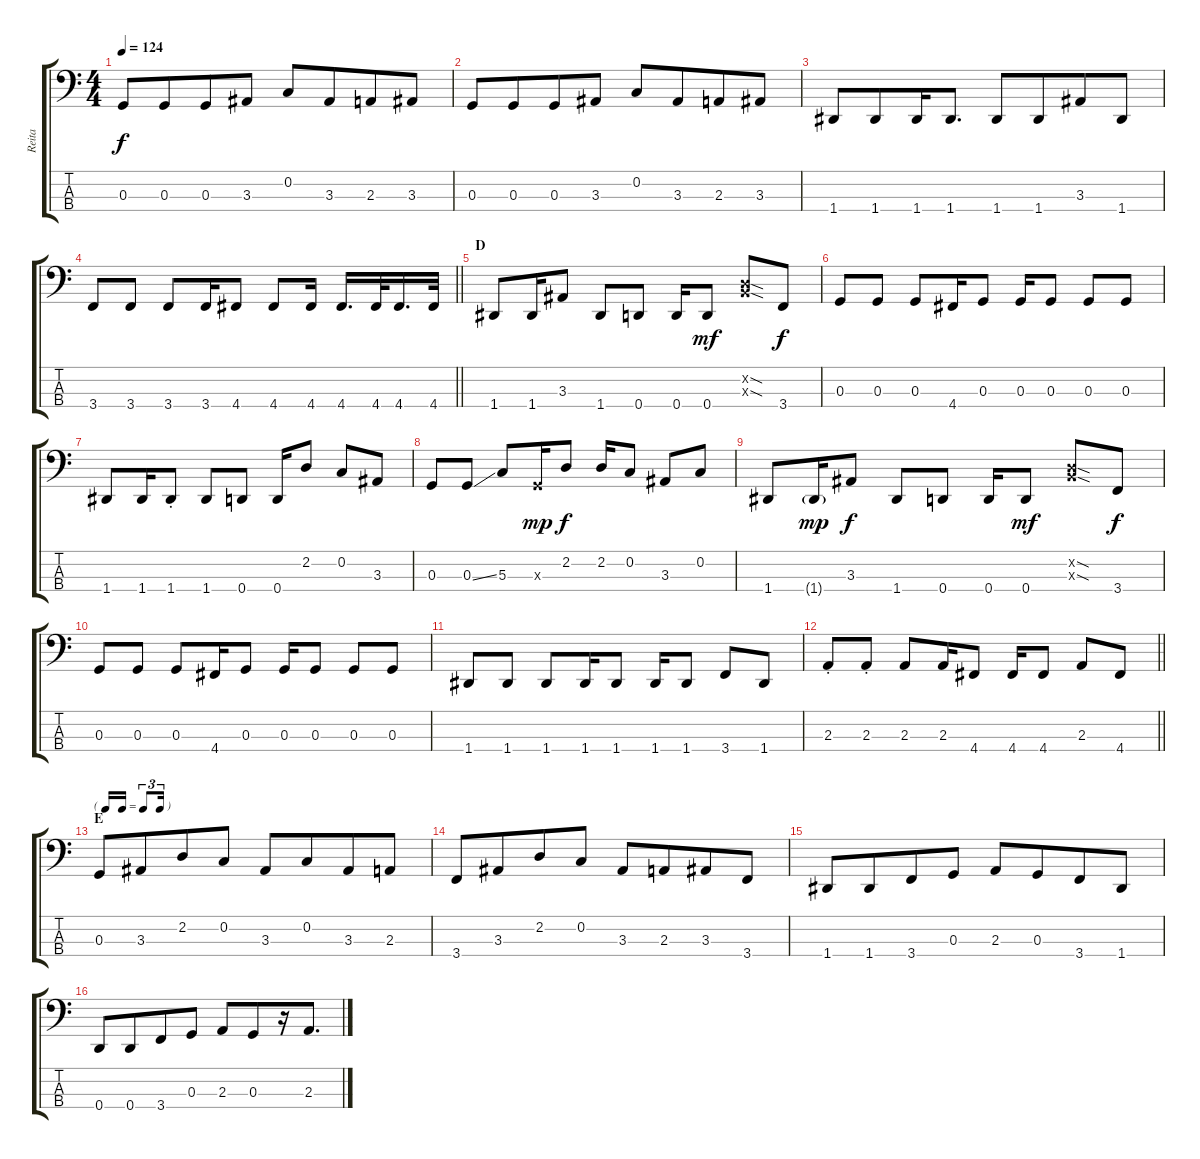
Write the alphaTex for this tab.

\track ("Reita" "Reita") {instrument electricbassfinger}
\staff {score tabs}
\tuning (F2 C2 G1 D1) {hide}
\ts (4 4)
\tempo 124
\clef f4
\ks c
0.3.8{dy f} 0.3.8{beam merge} 0.3.8 3.3.8 0.2.8 3.3.8{beam merge} 2.3.8 3.3.8 |
0.3.8 0.3.8{beam merge} 0.3.8 3.3.8 0.2.8 3.3.8{beam merge} 2.3.8 3.3.8 |
1.4.8 1.4.8{beam merge} 1.4.16 1.4.8{d} 1.4.8 1.4.8{beam merge} 3.3.8 1.4.8 |
\barLineRight lightlight
3.4.8 3.4.8 3.4.8 3.4.16 4.4.8 4.4.8 4.4.16 4.4.16{d} 4.4.32 4.4.16{d} 4.4.32 |
\section ("" "D")
1.4.8 1.4.16 3.3.8 1.4.8 0.4.8 0.4.16 0.4.8{dy mf} (2.2{sod x} 4.3{sod x}).8 3.4.8{dy f} |
0.3.8 0.3.8 0.3.8 4.4.16 0.3.8 0.3.16 0.3.8 0.3.8 0.3.8 |
1.4.8 1.4.16 1.4{st}.8 1.4.8 0.4.8 0.4.16 2.2.8 0.2.8 3.3.8 |
0.3.8 0.3{ss}.8 5.3.8 0.3{x}.16{dy mp} 2.2.8{dy f} 2.2.16 0.2.8 3.3.8 0.2.8 |
1.4.8 1.4{g}.16{dy mp} 3.3.8{dy f} 1.4.8 0.4.8 0.4.16 0.4.8{dy mf} (2.2{sod x} 4.3{sod x}).8 3.4.8{dy f} |
0.3.8 0.3.8 0.3.8 4.4.16 0.3.8 0.3.16 0.3.8 0.3.8 0.3.8 |
1.4.8 1.4.8 1.4.8 1.4.16 1.4.8 1.4.16 1.4.8 3.4.8 1.4.8 |
\barLineRight lightlight
2.3{st}.8 2.3{st}.8 2.3.8 2.3.16 4.4.8 4.4.16 4.4.8 2.3.8 4.4.8 |
\tf triplet16th
\section ("" "E")
0.3.8 3.3.8{beam merge} 2.2.8 0.2.8 3.3.8 0.2.8{beam merge} 3.3.8 2.3.8 |
3.4.8 3.3.8{beam merge} 2.2.8 0.2.8 3.3.8 2.3.8{beam merge} 3.3.8 3.4.8 |
1.4.8 1.4.8{beam merge} 3.4.8 0.3.8 2.3.8 0.3.8{beam merge} 3.4.8 1.4.8 |
0.4.8 0.4.8{beam merge} 3.4.8 0.3.8 2.3.8 0.3.8{beam merge} r.16 2.3.8{d}
